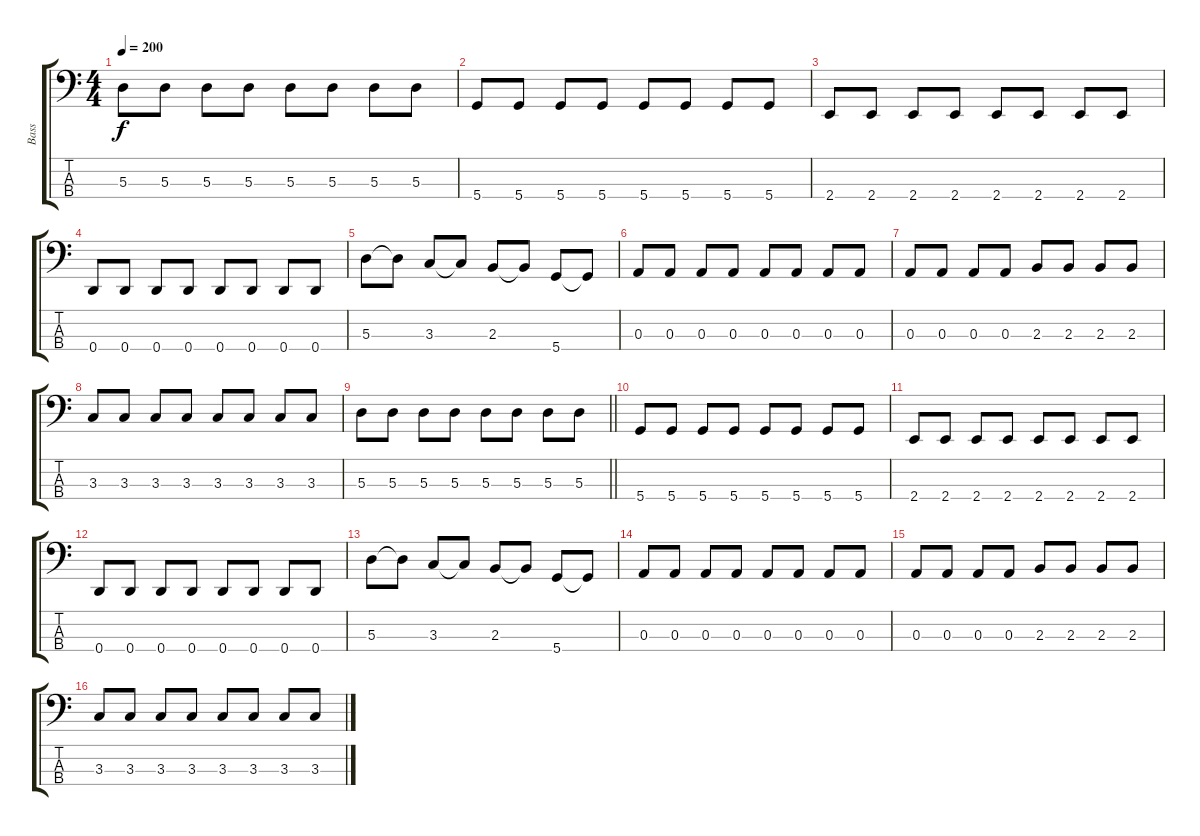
\track ("Bass" "Bass") {instrument electricbassfinger}
\staff {score tabs}
\tuning (G2 D2 A1 D1) {hide}
\ts (4 4)
\tempo 200
\clef f4
\ks c
5.3.8{dy f} 5.3.8 5.3.8 5.3.8 5.3.8 5.3.8 5.3.8 5.3.8 |
5.4.8 5.4.8 5.4.8 5.4.8 5.4.8 5.4.8 5.4.8 5.4.8 |
2.4.8 2.4.8 2.4.8 2.4.8 2.4.8 2.4.8 2.4.8 2.4.8 |
0.4.8 0.4.8 0.4.8 0.4.8 0.4.8 0.4.8 0.4.8 0.4.8 |
5.3.8 5.3{t}.8 3.3.8 3.3{t}.8 2.3.8 2.3{t}.8 5.4.8 5.4{t}.8 |
0.3.8 0.3.8 0.3.8 0.3.8 0.3.8 0.3.8 0.3.8 0.3.8 |
0.3.8 0.3.8 0.3.8 0.3.8 2.3.8 2.3.8 2.3.8 2.3.8 |
3.3.8 3.3.8 3.3.8 3.3.8 3.3.8 3.3.8 3.3.8 3.3.8 |
\barLineRight lightlight
5.3.8 5.3.8 5.3.8 5.3.8 5.3.8 5.3.8 5.3.8 5.3.8 |
\section ("" "")
5.4.8 5.4.8 5.4.8 5.4.8 5.4.8 5.4.8 5.4.8 5.4.8 |
2.4.8 2.4.8 2.4.8 2.4.8 2.4.8 2.4.8 2.4.8 2.4.8 |
0.4.8 0.4.8 0.4.8 0.4.8 0.4.8 0.4.8 0.4.8 0.4.8 |
5.3.8 5.3{t}.8 3.3.8 3.3{t}.8 2.3.8 2.3{t}.8 5.4.8 5.4{t}.8 |
0.3.8 0.3.8 0.3.8 0.3.8 0.3.8 0.3.8 0.3.8 0.3.8 |
0.3.8 0.3.8 0.3.8 0.3.8 2.3.8 2.3.8 2.3.8 2.3.8 |
3.3.8 3.3.8 3.3.8 3.3.8 3.3.8 3.3.8 3.3.8 3.3.8
